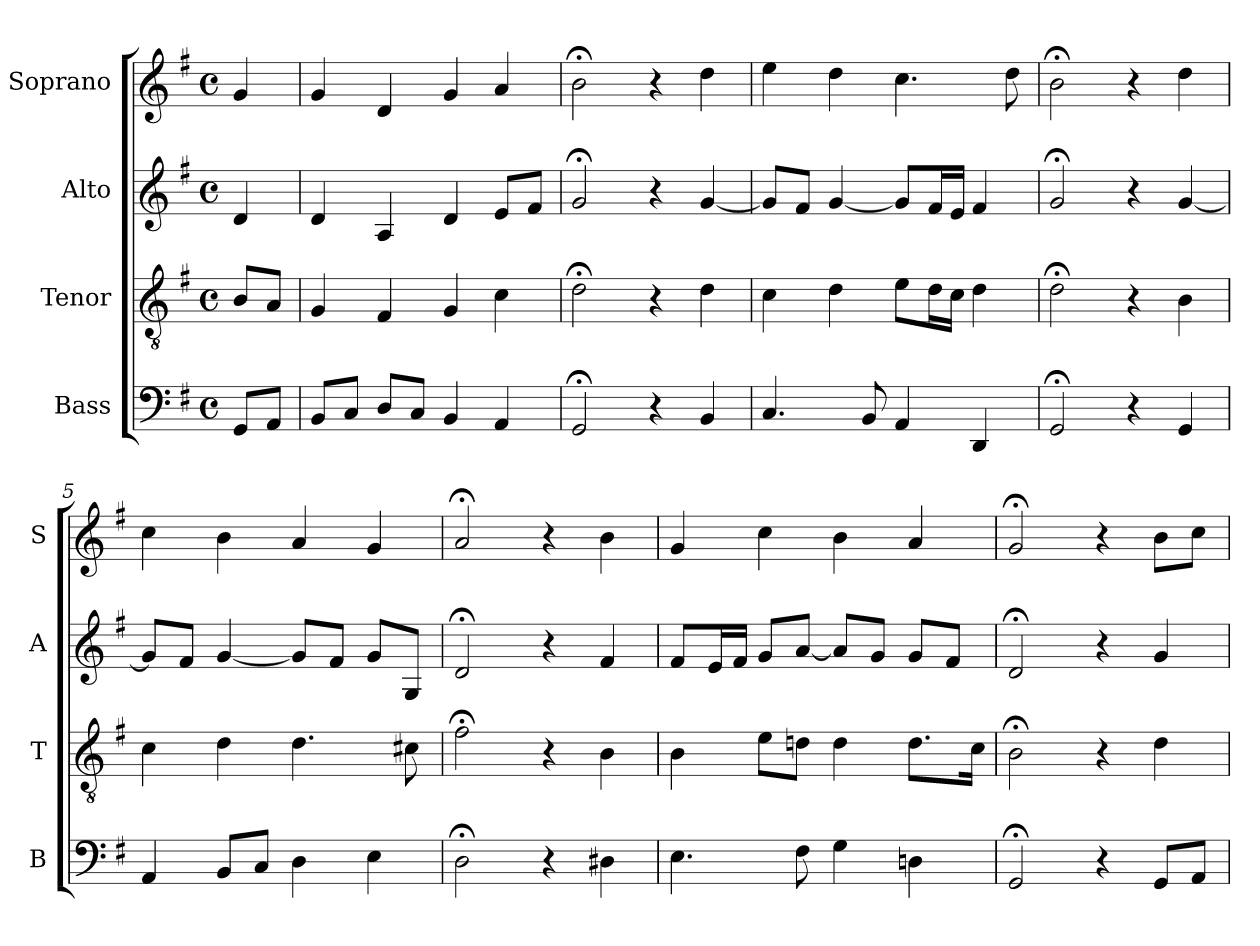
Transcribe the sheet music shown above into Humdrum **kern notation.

**kern	**kern	**kern	**kern
*part4	*part3	*part2	*part1
*staff4	*staff3	*staff2	*staff1
*I"Bass	*I"Tenor	*I"Alto	*I"Soprano
*I'B	*I'T	*I'A	*I'S
*clefF4	*clefGv2	*clefG2	*clefG2
*k[f#]	*k[f#]	*k[f#]	*k[f#]
*G:	*G:	*G:	*G:
*M4/4	*M4/4	*M4/4	*M4/4
*met(c)	*met(c)	*met(c)	*met(c)
*MM100	*MM100	*MM100	*MM100
=	=	=	=
8GGL	8BL	4d	4g
8AAJ	8AJ	.	.
=1	=1	=1	=1
8BBL	4G	4d	4g
8CJ	.	.	.
8DL	4F#	4A	4d
8CJ	.	.	.
4BB	4G	4d	4g
4AA	4c	8eL	4a
.	.	8f#J	.
=2	=2	=2	=2
2GG;<	2d;<	2g;<	2b;<
4r	4r	4r	4r
4BB	4d	[4g	4dd
=3	=3	=3	=3
4.C	4c	8gL]	4ee
.	.	8f#J	.
.	4d	[4g	4dd
8BB	.	.	.
4AA	8eL	8gL]	4.cc
.	16dL	16f#L	.
.	16cJJ	16eJJ	.
4DD	4d	4f#	.
.	.	.	8dd
=4	=4	=4	=4
2GG;<	2d;<	2g;<	2b;<
4r	4r	4r	4r
4GG	4B	[4g	4dd
=5	=5	=5	=5
4AA	4c	8gL]	4cc
.	.	8f#J	.
8BBL	4d	[4g	4b
8CJ	.	.	.
4D	4.d	8gL]	4a
.	.	8f#J	.
4E	.	8gL	4g
.	8c#X	8GJ	.
=6	=6	=6	=6
2D;<	2f#;<	2d;<	2a;<
4r	4r	4r	4r
4D#X	4B	4f#	4b
=7	=7	=7	=7
4.E	4B	8f#L	4g
.	.	16eL	.
.	.	16f#JJ	.
.	8eL	8gL	4cc
8F#	8dnJ	[8aJ	.
4G	4d	8aL]	4b
.	.	8gJ	.
4Dn	8.dL	8gL	4a
.	.	8f#J	.
.	16cJk	.	.
=8	=8	=8	=8
2GG;<	2B;<	2d;<	2g;<
4r	4r	4r	4r
8GGL	4d	4g	8bL
8AAJ	.	.	8ccJ
=	=	=	=
*-	*-	*-	*-
